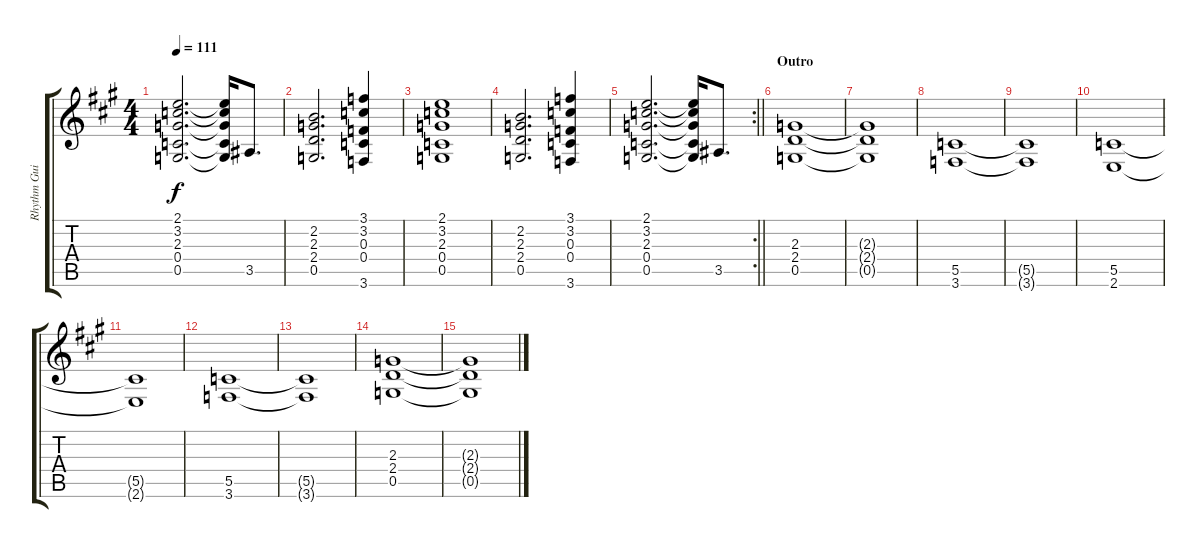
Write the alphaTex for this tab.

\track ("Rhythm Guitar - L" "Rhythm Gui") {instrument distortionguitar}
\staff {score tabs}
\tuning (D4 A3 F3 C3 G2 D2) {hide}
\ts (4 4)
\tempo 111
\clef g2
\ks a
(2.1 3.2 2.3 0.4 0.5).2{d dy f} (2.1{t} 3.2{t} 2.3{t} 0.4{t} 0.5{t}).16 3.5.8{d} |
(2.2 2.3 2.4 0.5).2{d} (3.1 3.2 0.3 0.4 3.6).4 |
(2.1 3.2 2.3 0.4 0.5).1 |
(2.2 2.3 2.4 0.5).2{d} (3.1 3.2 0.3 0.4 3.6).4 |
\rc 2
\barLineRight lightlight
(2.1 3.2 2.3 0.4 0.5).2{d} (2.1{t} 3.2{t} 2.3{t} 0.4{t} 0.5{t}).16 3.5.8{d} |
\section ("" "Outro")
(2.3 2.4 0.5).1 |
(2.3{t} 2.4{t} 0.5{t}).1 |
(5.5 3.6).1 |
(5.5{t} 3.6{t}).1 |
(5.5 2.6).1 |
(5.5{t} 2.6{t}).1 |
(5.5 3.6).1 |
(5.5{t} 3.6{t}).1 |
(2.3 2.4 0.5).1 |
(2.3{t} 2.4{t} 0.5{t}).1
